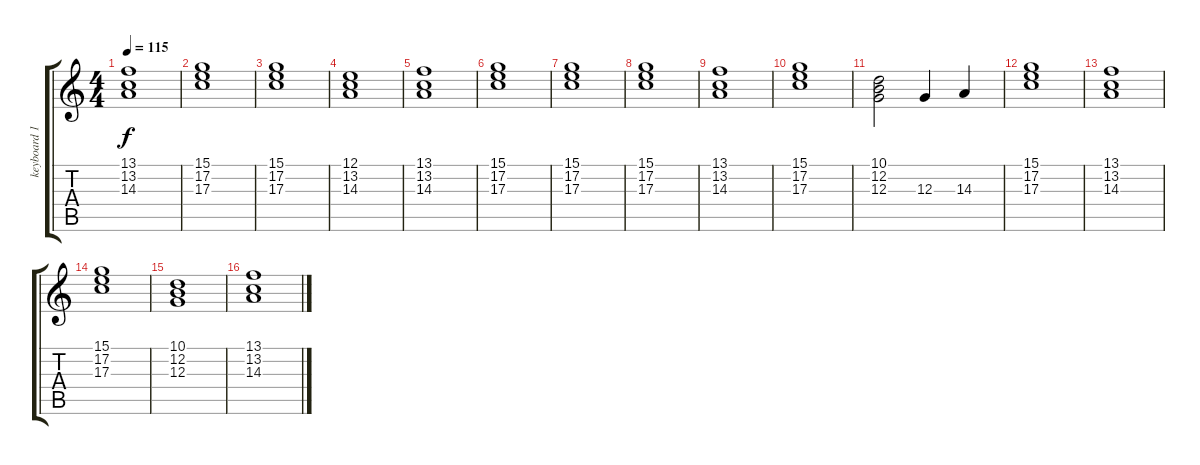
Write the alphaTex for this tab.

\track ("keyboard 1" "keyboard 1") {instrument brightacousticpiano}
\staff {score tabs}
\tuning (E4 B3 G3 D3 A2 E2) {hide}
\ts (4 4)
\tempo 115
\clef g2
\ks c
(13.1 13.2 14.3).1{dy f} |
(15.1 17.2 17.3).1 |
(15.1 17.2 17.3).1 |
(12.1 13.2 14.3).1 |
(13.1 13.2 14.3).1 |
(15.1 17.2 17.3).1 |
(15.1 17.2 17.3).1 |
(15.1 17.2 17.3).1 |
(13.1 13.2 14.3).1 |
(15.1 17.2 17.3).1 |
(10.1 12.2 12.3).2 12.3.4 14.3.4 |
(15.1 17.2 17.3).1 |
(13.1 13.2 14.3).1 |
(15.1 17.2 17.3).1 |
(10.1 12.2 12.3).1 |
(13.1 13.2 14.3).1
